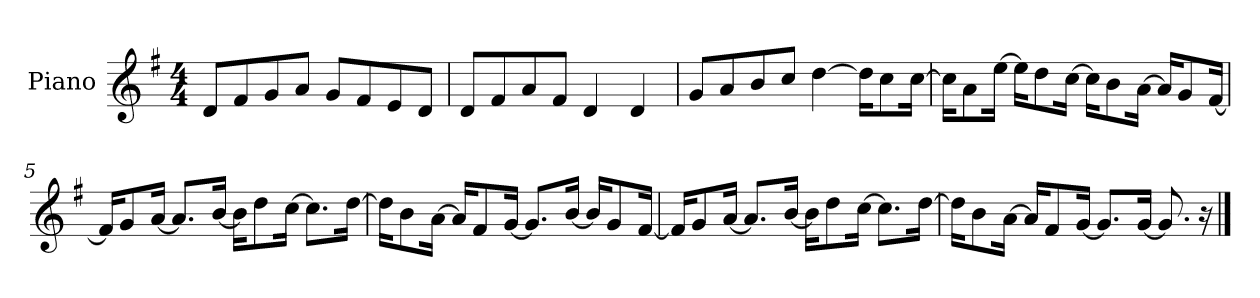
**kern
*part1
*staff1
*I"Piano
*I'P-no
*clefG2
*k[f#]
*M4/4
*MM90
=1
8d/L
8f#/
8g/
8a/J
8g/L
8f#/
8e/
8d/J
=2
8d/L
8f#/
8a/
8f#/J
4d/
4d/
=3
8g/L
8a/
8b/
8cc/J
[4dd\
16dd\KL]
8cc\
[16cc\Jk
=4
16cc\KL]
8a\
[16ee\Jk
16ee\KL]
8dd\
[16cc\Jk
16cc\KL]
8b\
[16a\Jk
16a/KL]
8g/
[16f#/Jk
!!LO:LB:g=z
=5
16f#/KL]
8g/
[16a/Jk
8.a/L]
[16b/Jk
16b\KL]
8dd\
[16cc\Jk
8.cc\L]
[16dd\Jk
=6
16dd\KL]
8b\
[16a\Jk
16a/KL]
8f#/
[16g/Jk
8.g/L]
[16b/Jk
16b/KL]
8g/
[16f#/Jk
=7
16f#/KL]
8g/
[16a/Jk
8.a/L]
[16b/Jk
16b\KL]
8dd\
[16cc\Jk
8.cc\L]
[16dd\Jk
!!LO:LB:g=z
=8
16dd\KL]
8b\
[16a\Jk
16a/KL]
8f#/
[16g/Jk
8.g/L]
[16g/Jk
8.g/]
16r
==
*-
